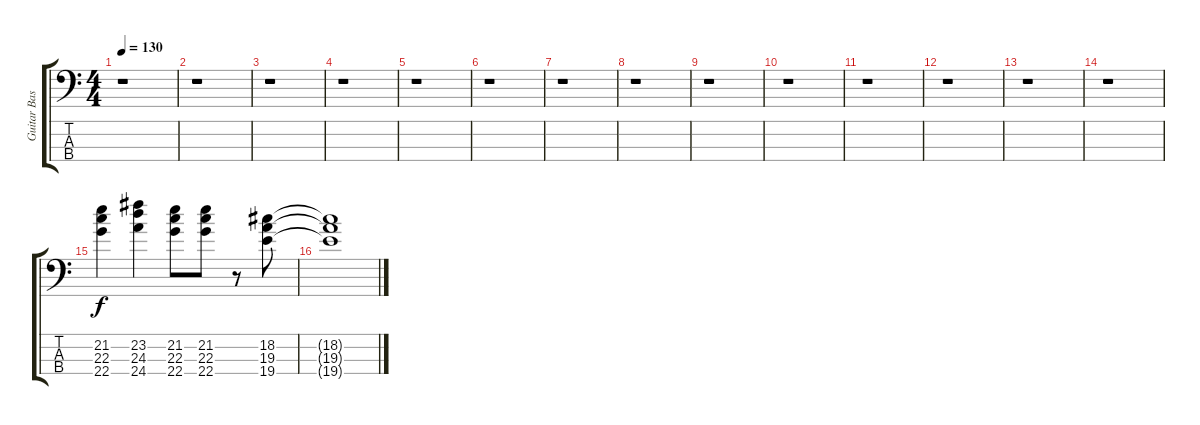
\track ("Guitar Bass" "Guitar Bas") {instrument acousticguitarsteel}
\staff {score tabs}
\tuning (C-1 G2 D2 A1) {hide}
\ts (4 4)
\tempo 130
\clef f4
\ks c
r.1{dy f} |
r.1 |
r.1 |
r.1 |
r.1 |
r.1 |
r.1 |
r.1 |
r.1 |
r.1 |
r.1 |
r.1 |
r.1 |
r.1 |
(21.2 22.3 22.4).4 (23.2 24.3 24.4).4 (21.2 22.3 22.4).8 (21.2 22.3 22.4).8 r.8 (18.2 19.3 19.4).8 |
(18.2{t} 19.3{t} 19.4{t}).1
